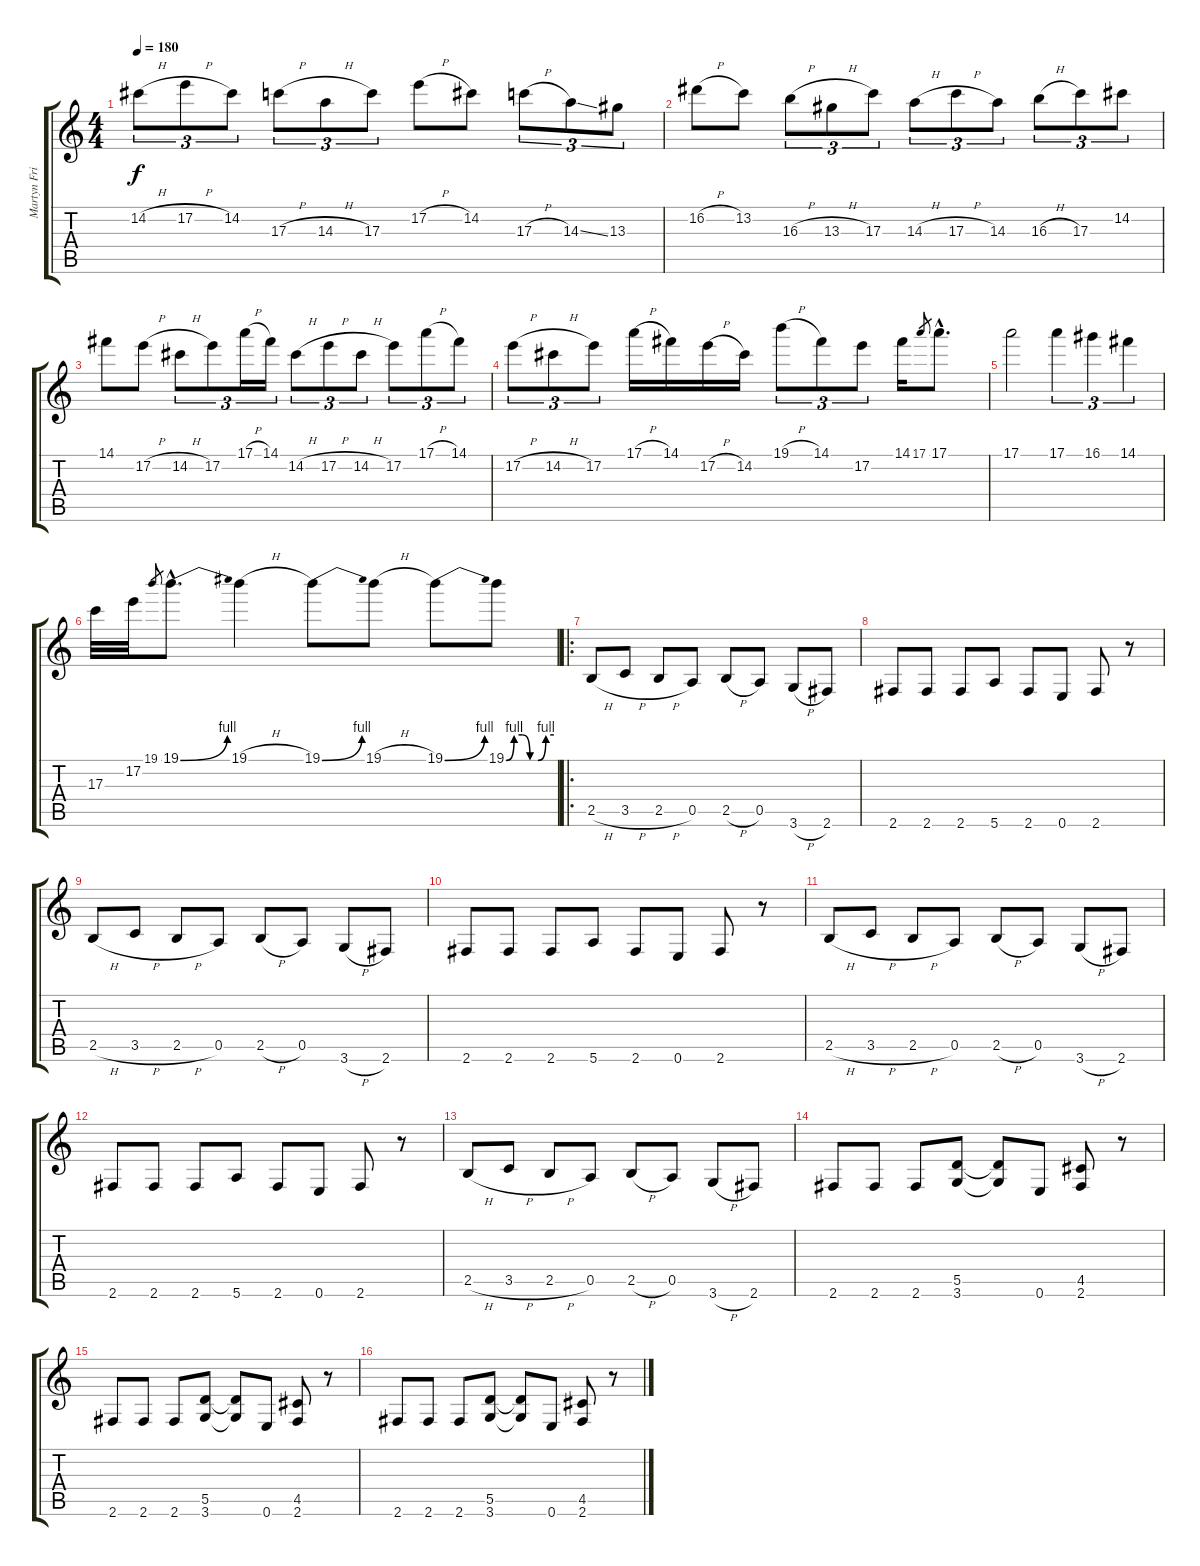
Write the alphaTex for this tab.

\track ("Martyn Friedman" "Martyn Fri") {instrument overdrivenguitar}
\staff {score tabs}
\tuning (E4 B3 G3 D3 A2 E2) {hide}
\ts (4 4)
\tempo 180
\clef g2
\ks c
14.2{h}.8{tu (3 2) dy f} 17.2{h}.8{tu (3 2)} 14.2.8{tu (3 2)} 17.3{h}.8{tu (3 2)} 14.3{h}.8{tu (3 2)} 17.3.8{tu (3 2)} 17.2{h}.8 14.2.8 17.3{h}.8{tu (3 2)} 14.3{ss}.8{tu (3 2)} 13.3.8{tu (3 2)} |
16.2{h}.8 13.2.8 16.3{h}.8{tu (3 2)} 13.3{h}.8{tu (3 2)} 17.3.8{tu (3 2)} 14.3{h}.8{tu (3 2)} 17.3{h}.8{tu (3 2)} 14.3.8{tu (3 2)} 16.3{h}.8{tu (3 2)} 17.3.8{tu (3 2)} 14.2.8{tu (3 2)} |
14.1.8 17.2{h}.8 14.2{h}.8{tu (3 2)} 17.2.8{tu (3 2)} 17.1{h}.16{tu (3 2)} 14.1.16{tu (3 2)} 14.2{h}.8{tu (3 2)} 17.2{h}.8{tu (3 2)} 14.2{h}.8{tu (3 2)} 17.2.8{tu (3 2)} 17.1{h}.8{tu (3 2)} 14.1.8{tu (3 2)} |
17.2{h}.8{tu (3 2)} 14.2{h}.8{tu (3 2)} 17.2.8{tu (3 2)} 17.1{h}.16 14.1.16 17.2{h}.16 14.2.16 19.1{h}.8{tu (3 2)} 14.1.8{tu (3 2)} 17.2.8{tu (3 2)} 14.1.16 17.1.8{gr} 17.1{hac}.8{d} |
17.1.2 17.1.4{tu (3 2)} 16.1.4{tu (3 2)} 14.1.4{tu (3 2)} |
17.3.32 17.2.32 19.1.8{gr} 19.1{be (bend 0 0 60 4) hac}.8{d} 19.1{h}.4 19.1{be (bend 0 0 60 4)}.8 19.1{h}.8 19.1{be (bend 0 0 60 4)}.8 19.1{be (custom 0 0 10 4 20 4 30 0 40 0 50 4 60 4)}.8 |
\ro
2.5{h}.8 3.5{h}.8 2.5{h}.8 0.5.8 2.5{h}.8 0.5.8 3.6{h}.8 2.6.8 |
2.6.8 2.6.8 2.6.8 5.6.8 2.6.8 0.6.8 2.6.8 r.8 |
2.5{h}.8 3.5{h}.8 2.5{h}.8 0.5.8 2.5{h}.8 0.5.8 3.6{h}.8 2.6.8 |
2.6.8 2.6.8 2.6.8 5.6.8 2.6.8 0.6.8 2.6.8 r.8 |
2.5{h}.8 3.5{h}.8 2.5{h}.8 0.5.8 2.5{h}.8 0.5.8 3.6{h}.8 2.6.8 |
2.6.8 2.6.8 2.6.8 5.6.8 2.6.8 0.6.8 2.6.8 r.8 |
2.5{h}.8 3.5{h}.8 2.5{h}.8 0.5.8 2.5{h}.8 0.5.8 3.6{h}.8 2.6.8 |
2.6.8 2.6.8 2.6.8 (5.5 3.6).8 (5.5{t} 3.6{t}).8 0.6.8 (4.5 2.6).8 r.8 |
2.6.8 2.6.8 2.6.8 (5.5 3.6).8 (5.5{t} 3.6{t}).8 0.6.8 (4.5 2.6).8 r.8 |
2.6.8 2.6.8 2.6.8 (5.5 3.6).8 (5.5{t} 3.6{t}).8 0.6.8 (4.5 2.6).8 r.8
